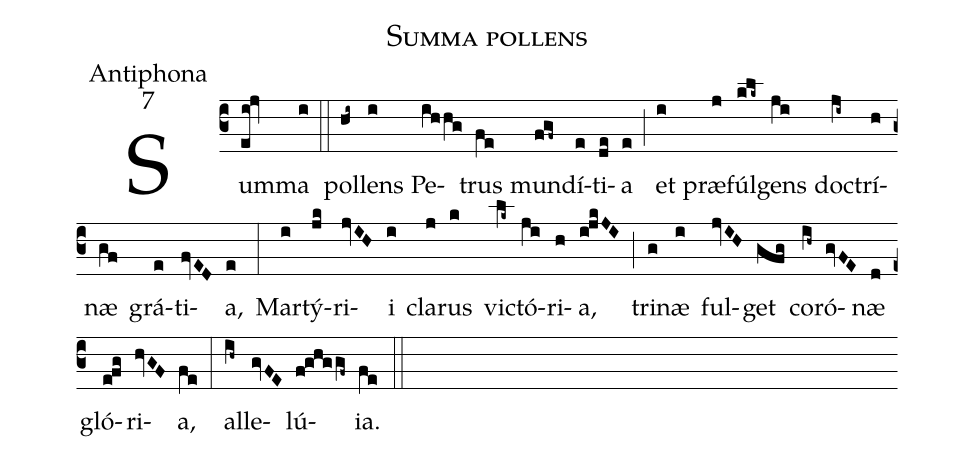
name:Summa pollens;
office-part:Antiphona;
mode:7;
%%
(c3) Sum(ei!jv)ma(i) (::)
pol(hi~)lens(i) Pe(ihhg)trus(fe) mun(fgf~)dí(e)ti(de)a(e) (;) et(i) præ(j)fúl(klk~)gens(ji) do(ji~)ctrí(h)næ(gf) grá(e)ti(fvED)a,(e) (:)
Mar(i)tý(jk)ri(jvIH)i(i) cla(j)rus(k) vi(lk~)ctó(ji)ri(h)a,(i!jkJI) (;) tri(g)næ(i) ful(jvIH)get(gfg) co(ih~)ró(gvFE)næ(d) gló(e!fg)ri(hvGF)a,(fe) (:)
al(ih~)le(gvFE)lú(f!ghggf~)ia.(fe) (::)
